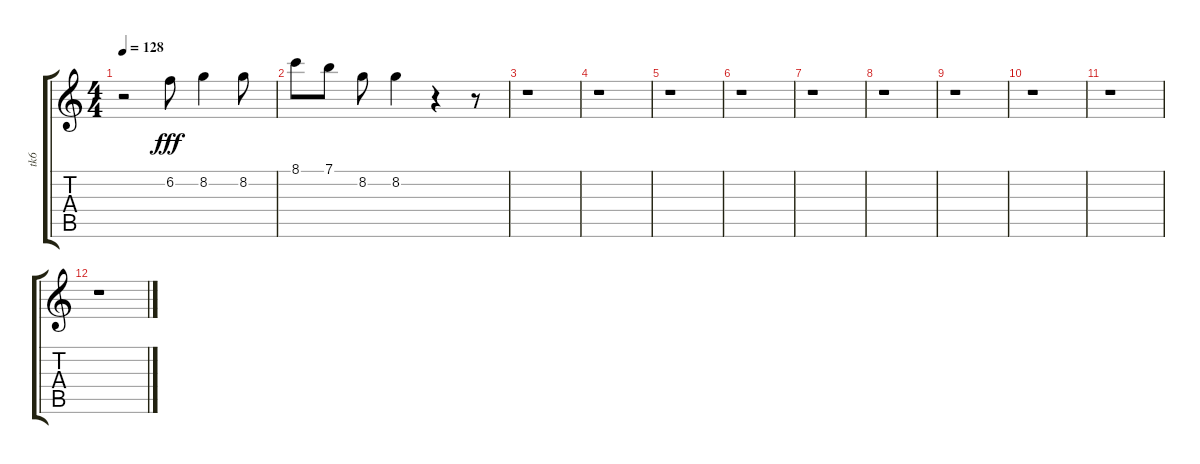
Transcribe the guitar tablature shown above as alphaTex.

\track ("tk6" "tk6") {instrument contrabass}
\staff {score tabs}
\tuning (E4 B3 G3 D3 A2 E2) {hide}
\ts (4 4)
\tempo 128
\clef g2
\ks c
r.2{dy fff} 6.2.8 8.2.4 8.2.8 |
8.1.8 7.1.8 8.2.8 8.2.4 r.4 r.8 |
r.1 |
r.1 |
r.1 |
r.1 |
r.1 |
r.1 |
r.1 |
r.1 |
r.1 |
r.1
